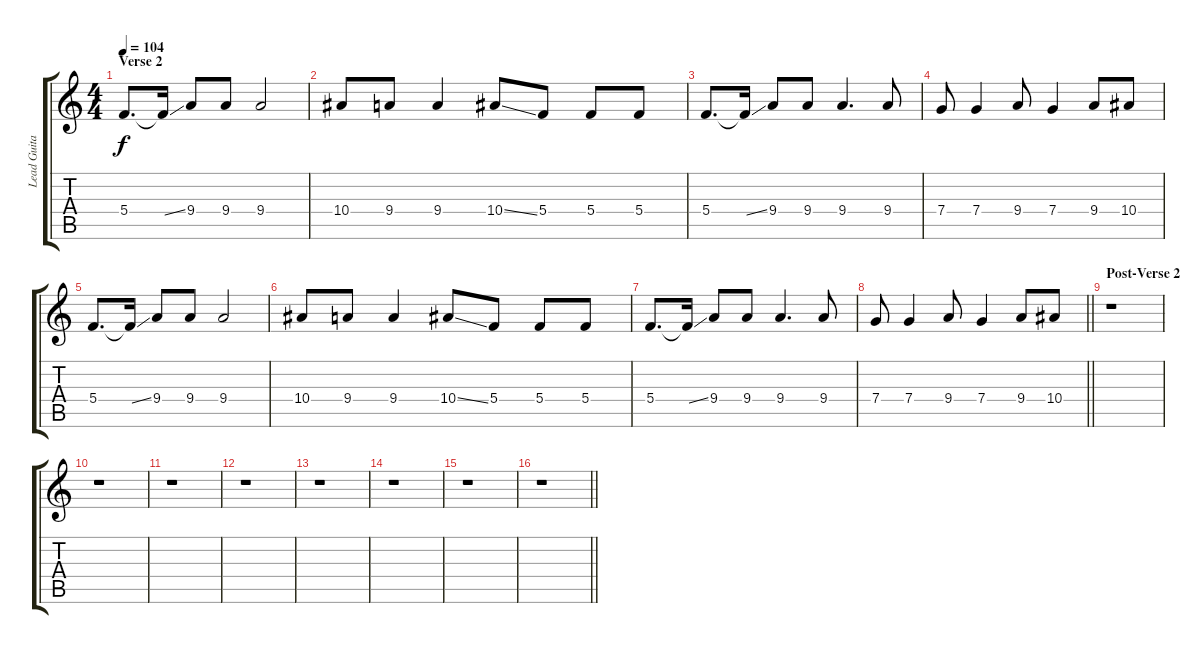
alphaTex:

\track ("Lead Guitar 1 (Distortion)" "Lead Guita") {instrument distortionguitar}
\staff {score tabs}
\tuning (D4 A3 F3 C3 G2 C2) {hide}
\ts (4 4)
\section ("" "Verse 2")
\tempo 104
\clef g2
\ks c
5.4.8{d dy f balance 8 instrument distortionguitar} 5.4{ss t}.16 9.4.8 9.4.8 9.4.2 |
10.4.8 9.4.8 9.4.4 10.4{ss}.8 5.4.8 5.4.8 5.4.8 |
5.4.8{d} 5.4{ss t}.16 9.4.8 9.4.8 9.4.4{d} 9.4.8 |
7.4.8 7.4.4 9.4.8 7.4.4 9.4.8 10.4.8 |
5.4.8{d} 5.4{ss t}.16 9.4.8 9.4.8 9.4.2 |
10.4.8 9.4.8 9.4.4 10.4{ss}.8 5.4.8 5.4.8 5.4.8 |
5.4.8{d} 5.4{ss t}.16 9.4.8 9.4.8 9.4.4{d} 9.4.8 |
\barLineRight lightlight
7.4.8 7.4.4 9.4.8 7.4.4 9.4.8 10.4.8 |
\section ("" "Post-Verse 2")
r.1 |
r.1 |
r.1 |
r.1 |
r.1 |
r.1 |
r.1 |
\barLineRight lightlight
r.1
